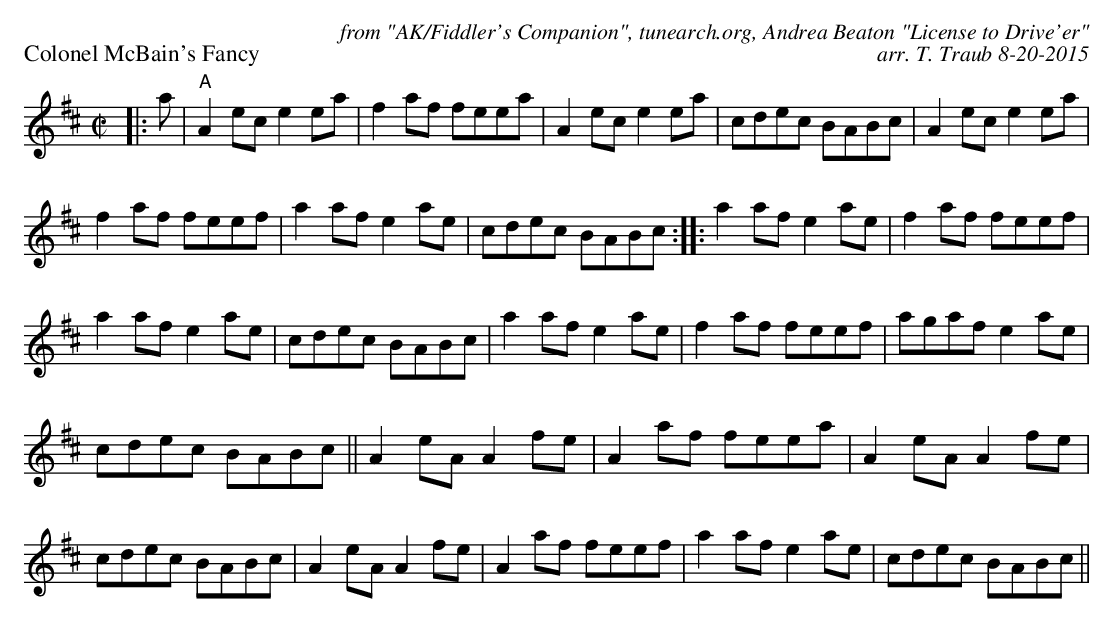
X:1
P: Colonel McBain's Fancy
M: C|
L: 1/8
C: from "AK/Fiddler's Companion", tunearch.org, Andrea Beaton "License to Drive'er"
C: arr. T. Traub 8-20-2015
K:Amix
|: a | "A"A2 ec e2 ea | f2 af feea | A2 ec e2 ea | cdec BABc | A2 ec e2 ea |
f2 af feef | a2 af e2 ae | cdec BABc :||: a2 af e2 ae | f2 af feef |
a2 af e2 ae | cdec BABc | a2 af e2 ae | f2 af feef | agaf e2 ae |
cdec BABc || A2 eA A2 fe | A2 af feea | A2 eA A2 fe |
cdec BABc | A2 eA A2 fe | A2 af feef | a2 af e2 ae | cdec BABc ||
